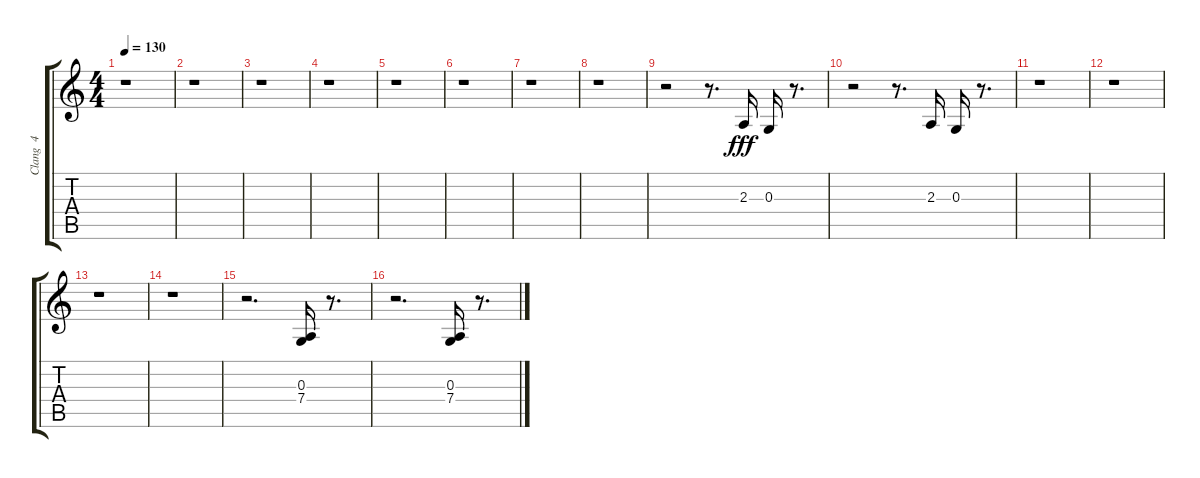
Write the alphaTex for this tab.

\track ("Clang  4            " "Clang  4  ") {instrument steeldrums}
\staff {score tabs}
\tuning (E4 B3 G3 D3 A2 E2) {hide}
\ts (4 4)
\tempo 130
\clef g2
\ks c
r.1{dy fff} |
r.1 |
r.1 |
r.1 |
r.1 |
r.1 |
r.1 |
r.1 |
r.2 r.8{d} 2.3.16 0.3.16 r.8{d} |
r.2 r.8{d} 2.3.16 0.3.16 r.8{d} |
r.1 |
r.1 |
r.1 |
r.1 |
r.2{d} (0.3 7.4).16 r.8{d} |
r.2{d} (0.3 7.4).16 r.8{d}
